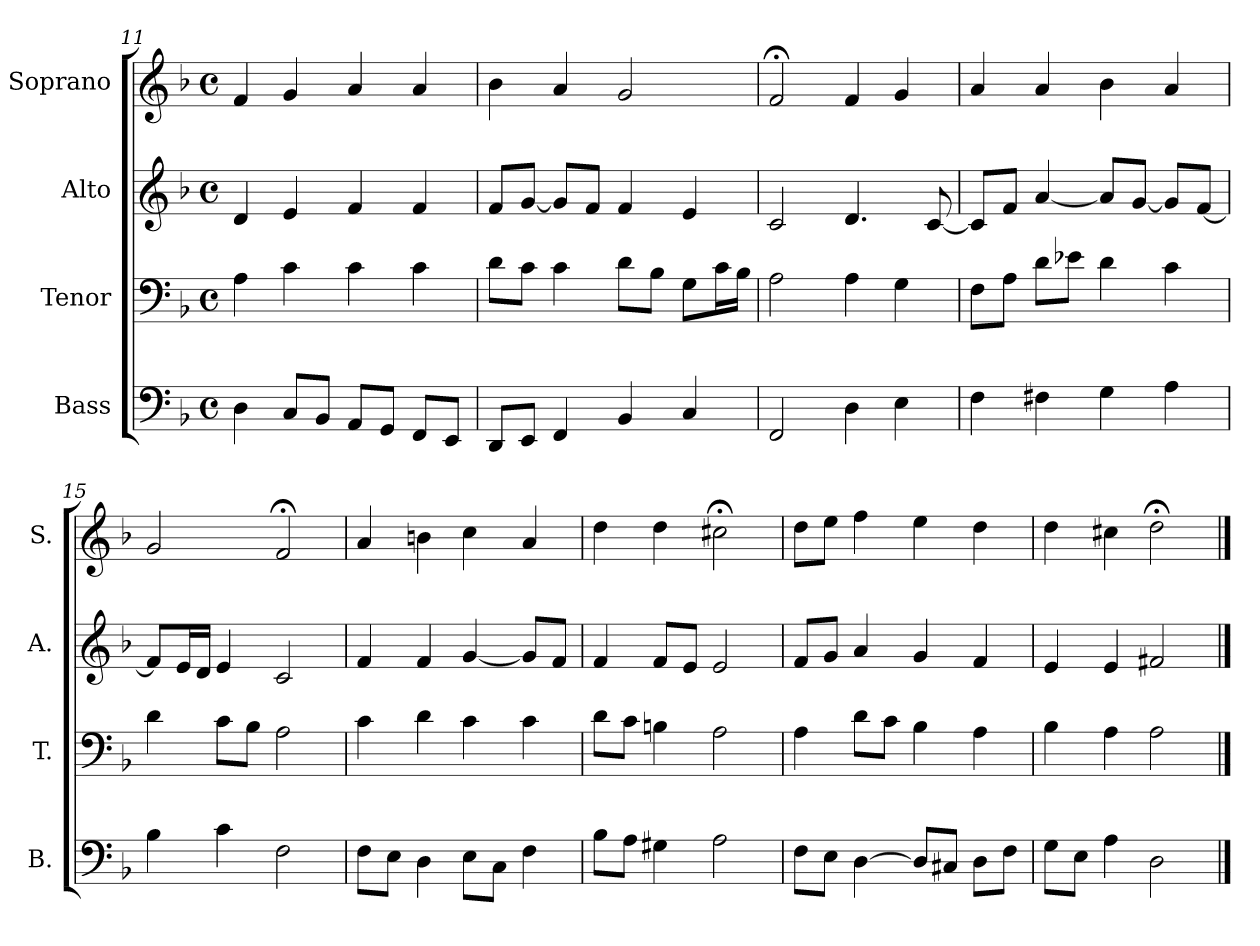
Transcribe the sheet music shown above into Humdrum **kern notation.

**kern	**kern	**kern	**kern
*part4	*part3	*part2	*part1
*staff4	*staff3	*staff2	*staff1
*I"Bass	*I"Tenor	*I"Alto	*I"Soprano
*I'B.	*I'T.	*I'A.	*I'S.
!!LO:LB:g=z
*clefF4	*clefF4	*clefG2	*clefG2
*k[b-]	*k[b-]	*k[b-]	*k[b-]
*d:	*d:	*d:	*d:
*M4/4	*M4/4	*M4/4	*M4/4
*met(c)	*met(c)	*met(c)	*met(c)
=11	=11	=11	=11
4D\	4A\	4d/	4f/
8C/L	4c\	4e/	4g/
8BB-/J	.	.	.
8AA/L	4c\	4f/	4a/
8GG/J	.	.	.
8FF/L	4c\	4f/	4a/
8EE/J	.	.	.
=12	=12	=12	=12
8DD/L	8d\L	8f/L	4b-\
8EE/J	8c\J	[8g/J	.
4FF/	4c\	8g/L]	4a/
.	.	8f/J	.
4BB-/	8d\L	4f/	2g/
.	8B-\J	.	.
4C/	8G\L	4e/	.
.	16c\L	.	.
.	16B-\JJ	.	.
=13	=13	=13	=13
2FF/	2A\	2c/	2f;</
4D\	4A\	4.d/	4f/
4E\	4G\	.	4g/
.	.	[8c/	.
=14	=14	=14	=14
4F\	8F\L	8c/L]	4a/
.	8A\J	8f/J	.
4F#X\	8d\L	[4a/	4a/
.	8e-X\J	.	.
4G\	4d\	8a/L]	4b-\
.	.	[8g/J	.
4A\	4c\	8g/L]	4a/
.	.	[8f/J	.
=15	=15	=15	=15
4B-\	4d\	8f/L]	2g/
.	.	16e/L	.
.	.	16d/JJ	.
4c\	8c\L	4e/	.
.	8B-\J	.	.
2F\	2A\	2c/	2f;</
!!LO:PB:g=z
=16	=16	=16	=16
8F\L	4c\	4f/	4a/
8E\J	.	.	.
4D\	4d\	4f/	4bn\
8E\L	4c\	[4g/	4cc\
8C\J	.	.	.
4F\	4c\	8g/L]	4a/
.	.	8f/J	.
=17	=17	=17	=17
8B-\L	8d\L	4f/	4dd\
8A\J	8c\J	.	.
4G#X\	4Bn\	8f/L	4dd\
.	.	8e/J	.
2A\	2A\	2e/	2cc#X;<\
=18	=18	=18	=18
8F\L	4A\	8f/L	8dd\L
8E\J	.	8g/J	8ee\J
[4D\	8d\L	4a/	4ff\
.	8c\J	.	.
8D/L]	4B-\	4g/	4ee\
8C#X/J	.	.	.
8D\L	4A\	4f/	4dd\
8F\J	.	.	.
=19	=19	=19	=19
8G\L	4B-\	4e/	4dd\
8E\J	.	.	.
4A\	4A\	4e/	4cc#X\
2D\	2A\	2f#X/	2dd;<\
==	==	==	==
*-	*-	*-	*-
